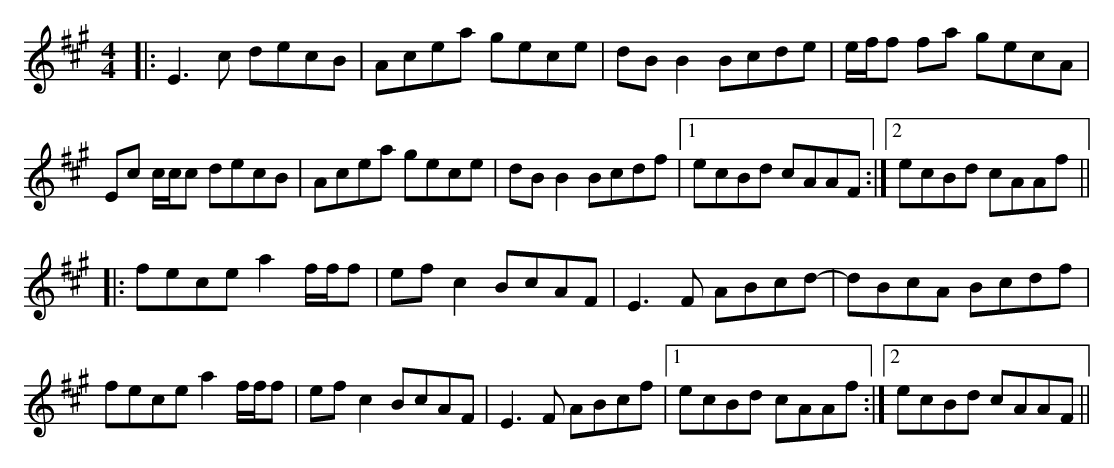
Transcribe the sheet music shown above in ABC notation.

X:1
M:4/4
K:A
|:E3 c decB|Acea gece|dB B2 Bcde|e/f/f fa gecA|
Ec c/c/c decB|Acea gece|dB B2 Bcdf|1 ecBd cAAF:|2 ecBd cAAf||
|:fece a2 f/f/f|efc2 BcAF|E3 F ABcd-|dBcA Bcdf|
fece a2 f/f/f|efc2 BcAF|E3 F ABcf|1 ecBd cAAf:|2 ecBd cAAF||
